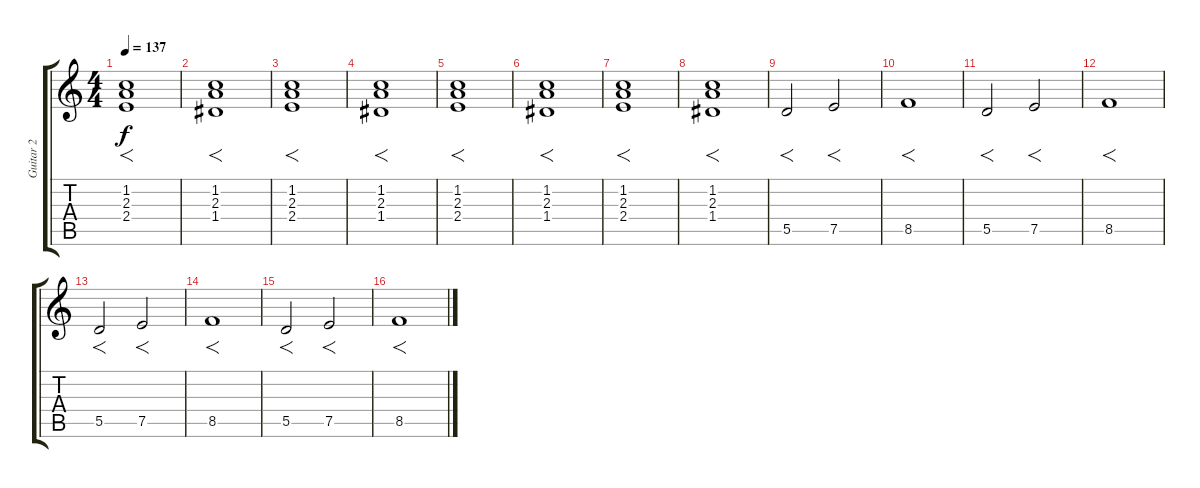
\track ("Guitar 2" "Guitar 2") {instrument distortionguitar}
\staff {score tabs}
\tuning (E4 B3 G3 D3 A2 E2) {hide}
\ts (4 4)
\tempo 137
\clef g2
\ks c
(1.2 2.3 2.4).1{f dy f} |
(1.2 2.3 1.4).1{f} |
(1.2 2.3 2.4).1{f} |
(1.2 2.3 1.4).1{f} |
(1.2 2.3 2.4).1{f} |
(1.2 2.3 1.4).1{f} |
(1.2 2.3 2.4).1{f} |
(1.2 2.3 1.4).1{f} |
5.5.2{f} 7.5.2{f} |
8.5.1{f} |
5.5.2{f} 7.5.2{f} |
8.5.1{f} |
5.5.2{f} 7.5.2{f} |
8.5.1{f} |
5.5.2{f} 7.5.2{f} |
8.5.1{f}
